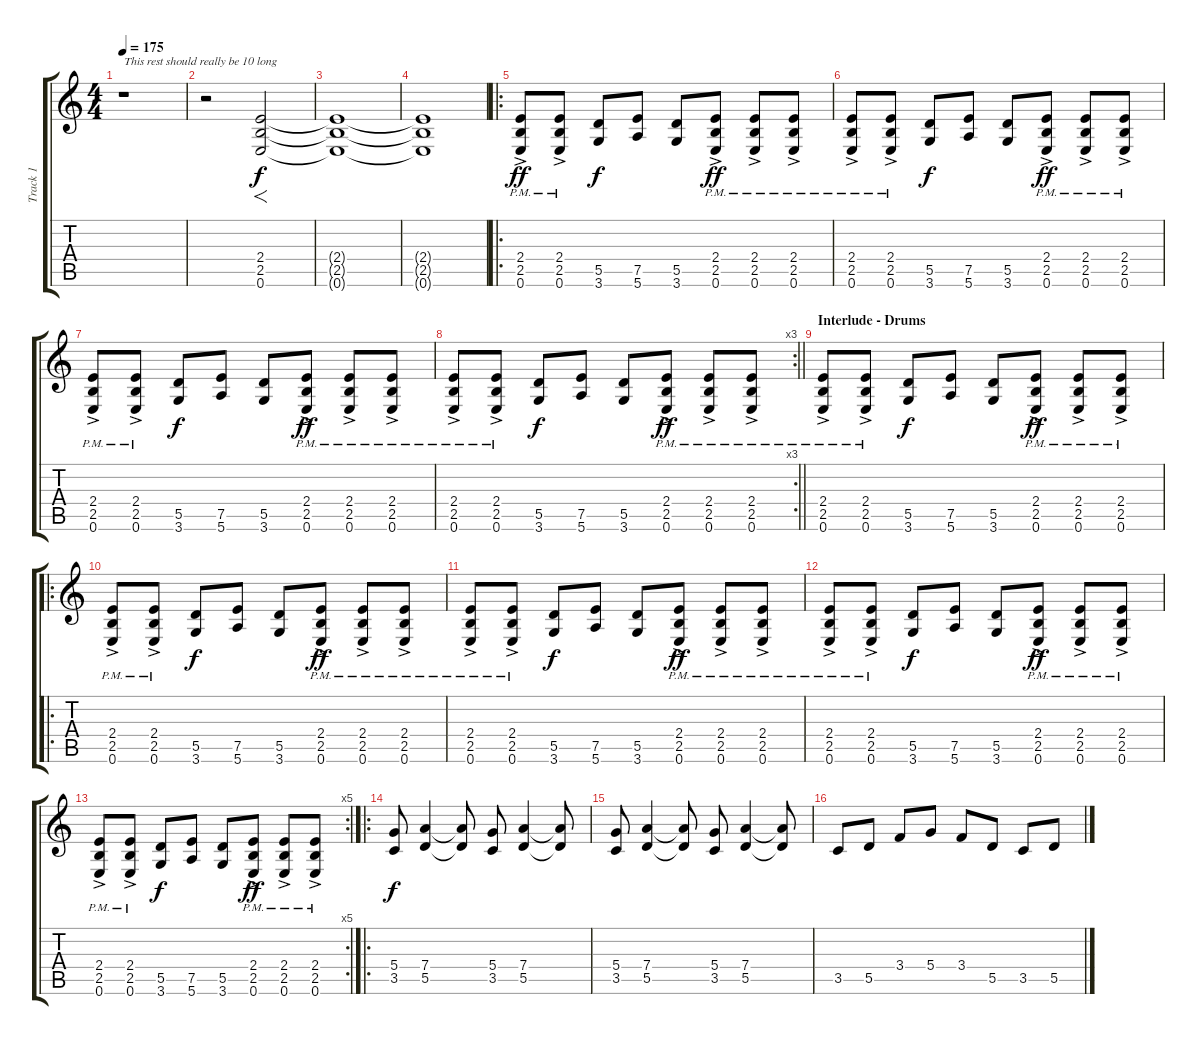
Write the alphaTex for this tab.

\track ("Track 1" "Track 1") {instrument distortionguitar}
\staff {score tabs}
\tuning (E4 B3 G3 D3 A2 E2) {hide}
\ts (4 4)
\tempo 175
\clef g2
\ks c
r.1{txt "This rest should really be 10 long" dy f instrument distortionguitar} |
r.2 (2.4 2.5 0.6).2{f} |
(2.4{t} 2.5{t} 0.6{t}).1 |
(2.4{t} 2.5{t} 0.6{t}).1 |
\ro
(2.4{ac pm} 2.5{ac pm} 0.6{ac pm}).8{dy ff} (2.4{ac pm} 2.5{ac pm} 0.6{ac pm}).8 (5.5 3.6).8{dy f} (7.5 5.6).8 (5.5 3.6).8 (2.4{ac pm} 2.5{ac pm} 0.6{ac pm}).8{dy ff} (2.4{ac pm} 2.5{ac pm} 0.6{ac pm}).8 (2.4{ac pm} 2.5{ac pm} 0.6{ac pm}).8 |
(2.4{ac pm} 2.5{ac pm} 0.6{ac pm}).8 (2.4{ac pm} 2.5{ac pm} 0.6{ac pm}).8 (5.5 3.6).8{dy f} (7.5 5.6).8 (5.5 3.6).8 (2.4{ac pm} 2.5{ac pm} 0.6{ac pm}).8{dy ff} (2.4{ac pm} 2.5{ac pm} 0.6{ac pm}).8 (2.4{ac pm} 2.5{ac pm} 0.6{ac pm}).8 |
(2.4{ac pm} 2.5{ac pm} 0.6{ac pm}).8 (2.4{ac pm} 2.5{ac pm} 0.6{ac pm}).8 (5.5 3.6).8{dy f} (7.5 5.6).8 (5.5 3.6).8 (2.4{ac pm} 2.5{ac pm} 0.6{ac pm}).8{dy ff} (2.4{ac pm} 2.5{ac pm} 0.6{ac pm}).8 (2.4{ac pm} 2.5{ac pm} 0.6{ac pm}).8 |
\rc 3
\barLineRight lightlight
(2.4{ac pm} 2.5{ac pm} 0.6{ac pm}).8 (2.4{ac pm} 2.5{ac pm} 0.6{ac pm}).8 (5.5 3.6).8{dy f} (7.5 5.6).8 (5.5 3.6).8 (2.4{ac pm} 2.5{ac pm} 0.6{ac pm}).8{dy ff} (2.4{ac pm} 2.5{ac pm} 0.6{ac pm}).8 (2.4{ac pm} 2.5{ac pm} 0.6{ac pm}).8 |
\section ("" "Interlude - Drums")
(2.4{ac pm} 2.5{ac pm} 0.6{ac pm}).8 (2.4{ac pm} 2.5{ac pm} 0.6{ac pm}).8 (5.5 3.6).8{dy f} (7.5 5.6).8 (5.5 3.6).8 (2.4{ac pm} 2.5{ac pm} 0.6{ac pm}).8{dy ff} (2.4{ac pm} 2.5{ac pm} 0.6{ac pm}).8 (2.4{ac pm} 2.5{ac pm} 0.6{ac pm}).8 |
\ro
(2.4{ac pm} 2.5{ac pm} 0.6{ac pm}).8 (2.4{ac pm} 2.5{ac pm} 0.6{ac pm}).8 (5.5 3.6).8{dy f} (7.5 5.6).8 (5.5 3.6).8 (2.4{ac pm} 2.5{ac pm} 0.6{ac pm}).8{dy ff} (2.4{ac pm} 2.5{ac pm} 0.6{ac pm}).8 (2.4{ac pm} 2.5{ac pm} 0.6{ac pm}).8 |
(2.4{ac pm} 2.5{ac pm} 0.6{ac pm}).8 (2.4{ac pm} 2.5{ac pm} 0.6{ac pm}).8 (5.5 3.6).8{dy f} (7.5 5.6).8 (5.5 3.6).8 (2.4{ac pm} 2.5{ac pm} 0.6{ac pm}).8{dy ff} (2.4{ac pm} 2.5{ac pm} 0.6{ac pm}).8 (2.4{ac pm} 2.5{ac pm} 0.6{ac pm}).8 |
(2.4{ac pm} 2.5{ac pm} 0.6{ac pm}).8 (2.4{ac pm} 2.5{ac pm} 0.6{ac pm}).8 (5.5 3.6).8{dy f} (7.5 5.6).8 (5.5 3.6).8 (2.4{ac pm} 2.5{ac pm} 0.6{ac pm}).8{dy ff} (2.4{ac pm} 2.5{ac pm} 0.6{ac pm}).8 (2.4{ac pm} 2.5{ac pm} 0.6{ac pm}).8 |
\rc 5
(2.4{ac pm} 2.5{ac pm} 0.6{ac pm}).8 (2.4{ac pm} 2.5{ac pm} 0.6{ac pm}).8 (5.5 3.6).8{dy f} (7.5 5.6).8 (5.5 3.6).8 (2.4{ac pm} 2.5{ac pm} 0.6{ac pm}).8{dy ff} (2.4{ac pm} 2.5{ac pm} 0.6{ac pm}).8 (2.4{ac pm} 2.5{ac pm} 0.6{ac pm}).8 |
\ro
(5.4 3.5).8{dy f} (7.4 5.5).4 (7.4{t} 5.5{t}).8 (5.4 3.5).8 (7.4 5.5).4 (7.4{t} 5.5{t}).8 |
(5.4 3.5).8 (7.4 5.5).4 (7.4{t} 5.5{t}).8 (5.4 3.5).8 (7.4 5.5).4 (7.4{t} 5.5{t}).8 |
3.5.8 5.5.8 3.4.8 5.4.8 3.4.8 5.5.8 3.5.8 5.5.8
